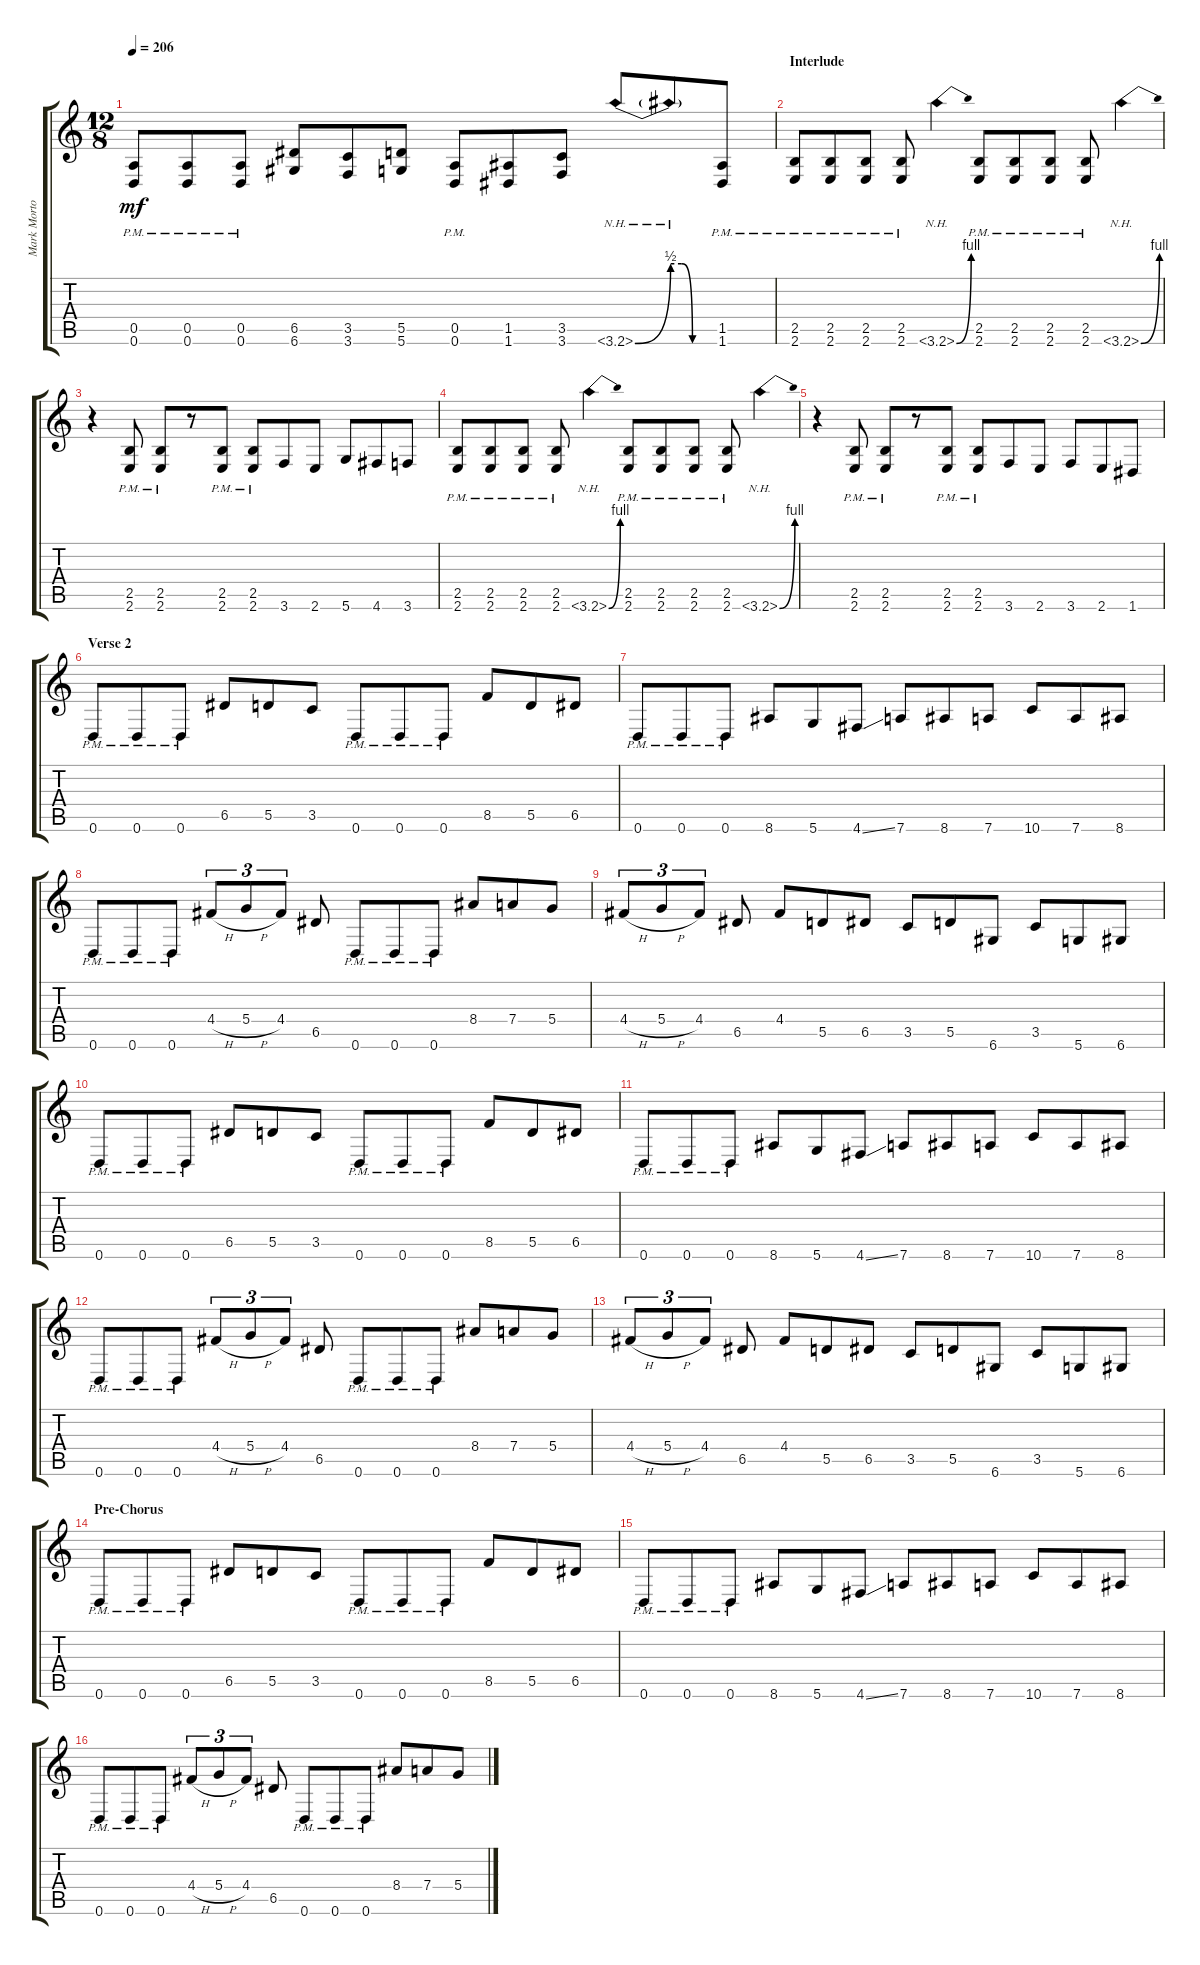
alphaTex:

\track ("Mark Morton" "Mark Morto") {instrument distortionguitar}
\staff {score tabs}
\tuning (E4 B3 G3 D3 A2 D2) {hide}
\ts (12 8)
\tempo 206
\clef g2
\ks c
(0.5{pm} 0.6{pm}).8{dy mf} (0.5{pm} 0.6{pm}).8 (0.5{pm} 0.6{pm}).8 (6.5 6.6).8 (3.5 3.6).8 (5.5 5.6).8 (0.5 0.6{pm}).8 (1.5 1.6).8 (3.5 3.6).8 3.6{be (bend 0 0 60 2) nh}.8 3.6{be (custom 0 2 15 2 30 0 60 0) nh t}.8 (1.5{pm} 1.6{pm}).8 |
\section ("" "Interlude")
(2.5{pm} 2.6{pm}).8 (2.5{pm} 2.6{pm}).8 (2.5{pm} 2.6{pm}).8 (2.5{pm} 2.6{pm}).8 3.6{be (bend 0 0 60 4) nh}.4 (2.5{pm} 2.6{pm}).8 (2.5{pm} 2.6{pm}).8 (2.5{pm} 2.6{pm}).8 (2.5{pm} 2.6{pm}).8 3.6{be (bend 0 0 60 4) nh}.4 |
r.4 (2.5{pm} 2.6{pm}).8 (2.5{pm} 2.6{pm}).8 r.8 (2.5{pm} 2.6{pm}).8 (2.5{pm} 2.6{pm}).8 3.6.8 2.6.8 5.6.8 4.6.8 3.6.8 |
(2.5{pm} 2.6{pm}).8 (2.5{pm} 2.6{pm}).8 (2.5{pm} 2.6{pm}).8 (2.5{pm} 2.6{pm}).8 3.6{be (bend 0 0 60 4) nh}.4 (2.5{pm} 2.6{pm}).8 (2.5{pm} 2.6{pm}).8 (2.5{pm} 2.6{pm}).8 (2.5{pm} 2.6{pm}).8 3.6{be (bend 0 0 60 4) nh}.4 |
r.4 (2.5{pm} 2.6{pm}).8 (2.5{pm} 2.6{pm}).8 r.8 (2.5{pm} 2.6{pm}).8 (2.5{pm} 2.6{pm}).8 3.6.8 2.6.8 3.6.8 2.6.8 1.6.8 |
\section ("" "Verse 2")
0.6{pm}.8 0.6{pm}.8 0.6{pm}.8 6.5.8 5.5.8 3.5.8 0.6{pm}.8 0.6{pm}.8 0.6{pm}.8 8.5.8 5.5.8 6.5.8 |
0.6{pm}.8 0.6{pm}.8 0.6{pm}.8 8.6.8 5.6.8 4.6{ss}.8 7.6.8 8.6.8 7.6.8 10.6.8 7.6.8 8.6.8 |
0.6{pm}.8 0.6{pm}.8 0.6{pm}.8 4.4{h}.8{tu (3 2)} 5.4{h}.8{tu (3 2)} 4.4.8{tu (3 2)} 6.5.8 0.6{pm}.8 0.6{pm}.8 0.6{pm}.8 8.4.8 7.4.8 5.4.8 |
4.4{h}.8{tu (3 2)} 5.4{h}.8{tu (3 2)} 4.4.8{tu (3 2)} 6.5.8 4.4.8 5.5.8 6.5.8 3.5.8 5.5.8 6.6.8 3.5.8 5.6.8 6.6.8 |
0.6{pm}.8 0.6{pm}.8 0.6{pm}.8 6.5.8 5.5.8 3.5.8 0.6{pm}.8 0.6{pm}.8 0.6{pm}.8 8.5.8 5.5.8 6.5.8 |
0.6{pm}.8 0.6{pm}.8 0.6{pm}.8 8.6.8 5.6.8 4.6{ss}.8 7.6.8 8.6.8 7.6.8 10.6.8 7.6.8 8.6.8 |
0.6{pm}.8 0.6{pm}.8 0.6{pm}.8 4.4{h}.8{tu (3 2)} 5.4{h}.8{tu (3 2)} 4.4.8{tu (3 2)} 6.5.8 0.6{pm}.8 0.6{pm}.8 0.6{pm}.8 8.4.8 7.4.8 5.4.8 |
4.4{h}.8{tu (3 2)} 5.4{h}.8{tu (3 2)} 4.4.8{tu (3 2)} 6.5.8 4.4.8 5.5.8 6.5.8 3.5.8 5.5.8 6.6.8 3.5.8 5.6.8 6.6.8 |
\section ("" "Pre-Chorus")
0.6{pm}.8 0.6{pm}.8 0.6{pm}.8 6.5.8 5.5.8 3.5.8 0.6{pm}.8 0.6{pm}.8 0.6{pm}.8 8.5.8 5.5.8 6.5.8 |
0.6{pm}.8 0.6{pm}.8 0.6{pm}.8 8.6.8 5.6.8 4.6{ss}.8 7.6.8 8.6.8 7.6.8 10.6.8 7.6.8 8.6.8 |
0.6{pm}.8 0.6{pm}.8 0.6{pm}.8 4.4{h}.8{tu (3 2)} 5.4{h}.8{tu (3 2)} 4.4.8{tu (3 2)} 6.5.8 0.6{pm}.8 0.6{pm}.8 0.6{pm}.8 8.4.8 7.4.8 5.4.8
